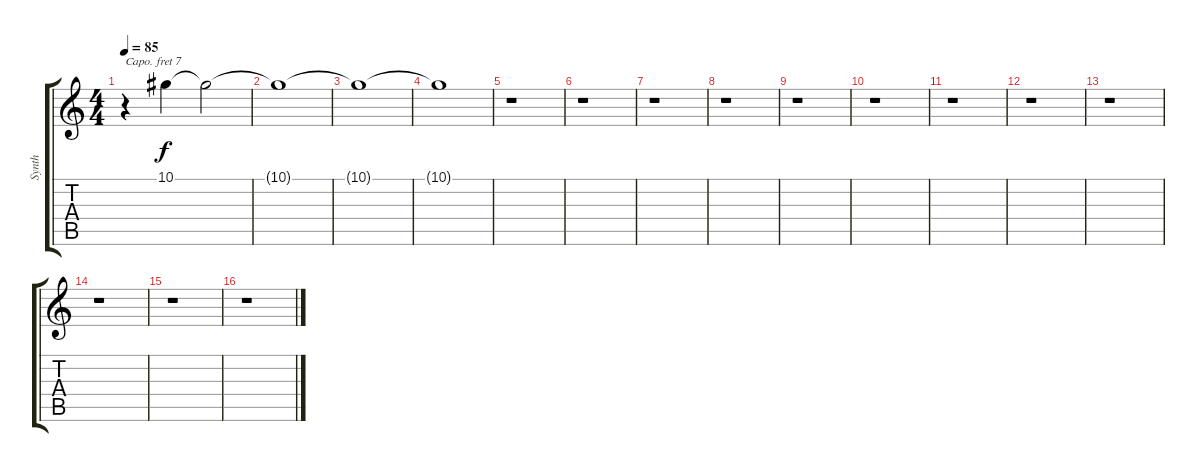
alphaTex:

\track ("Synth" "Synth") {instrument stringensemble1}
\staff {score tabs}
\capo 7
\tuning (Eb4 Bb3 Gb3 Db3 Ab2 Eb2) {hide}
\ts (4 4)
\tempo 85
\clef g2
\ks c
r.4{dy f} 10.1.4 10.1{t}.2 |
10.1{t}.1 |
10.1{t}.1 |
10.1{t}.1 |
r.1 |
r.1 |
r.1 |
r.1 |
r.1 |
r.1 |
r.1 |
r.1 |
r.1 |
r.1 |
r.1 |
r.1
